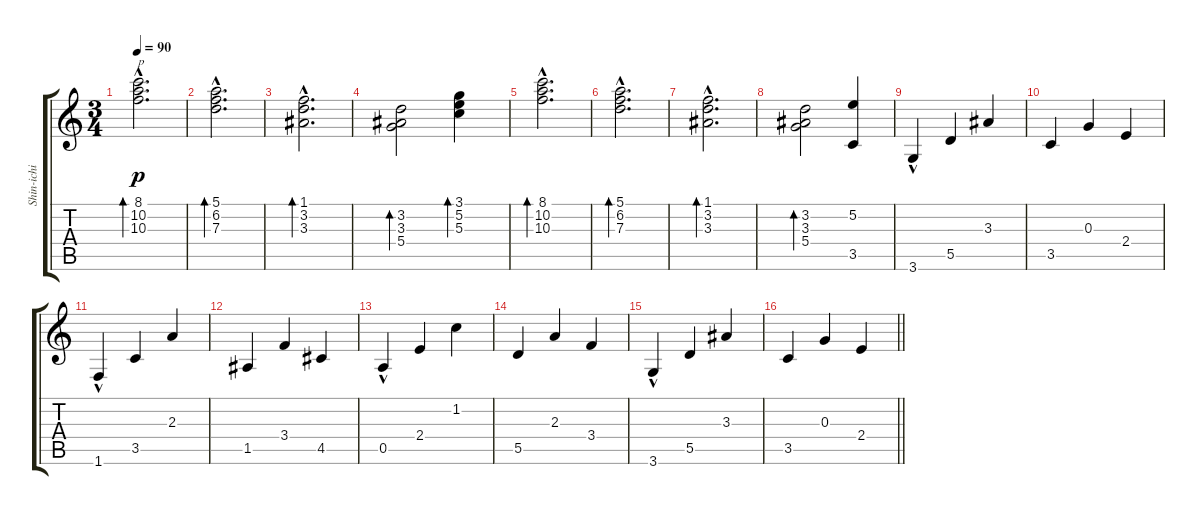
\track ("Shin-ichi Fukuda" "Shin-ichi ") {instrument acousticguitarnylon}
\staff {score tabs}
\tuning (E4 B3 G3 D3 A2 E2) {hide}
\ts (3 4)
\tempo 90
\clef g2
\ks c
(8.1{hac} 10.2{hac} 10.3{hac}).2{d bd 120 txt "p" dy p} |
(5.1{hac} 6.2{hac} 7.3{hac}).2{d bd 120} |
(1.1{hac} 3.2{hac} 3.3{hac}).2{d bd 120} |
(3.2 3.3 5.4).2{bd 120} (3.1 5.2 5.3).4{bd 120} |
(8.1{hac} 10.2{hac} 10.3{hac}).2{d bd 120} |
(5.1{hac} 6.2{hac} 7.3{hac}).2{d bd 120} |
(1.1{hac} 3.2{hac} 3.3{hac}).2{d bd 120} |
(3.2 3.3 5.4).2{bd 120} (5.2 3.5).4 |
3.6{hac}.4 5.5.4 3.3.4 |
3.5.4 0.3.4 2.4.4 |
1.6{hac}.4 3.5.4 2.3.4 |
1.5.4 3.4.4 4.5.4 |
0.5{hac}.4 2.4.4 1.2.4 |
5.5.4 2.3.4 3.4.4 |
3.6{hac}.4 5.5.4 3.3.4 |
\barLineRight lightlight
3.5.4 0.3.4 2.4.4
